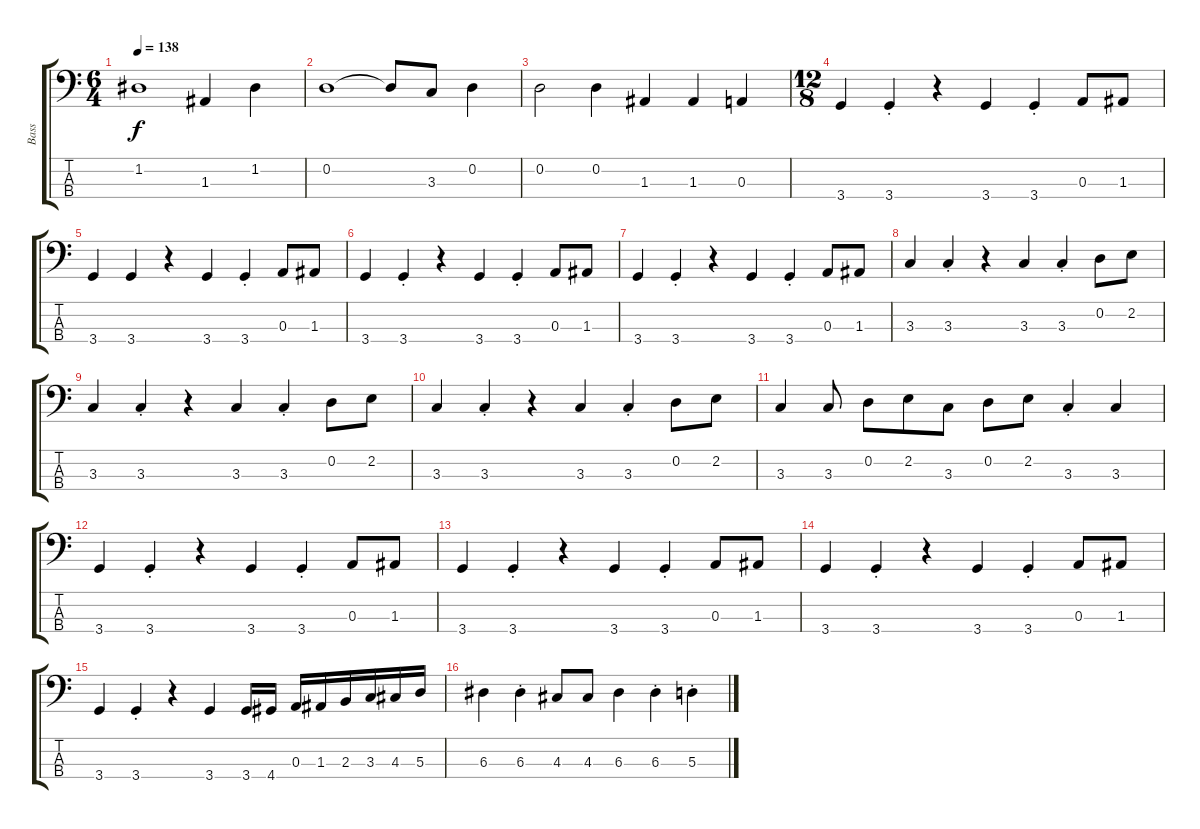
\track ("Bass" "Bass") {instrument electricbassfinger}
\staff {score tabs}
\tuning (G2 D2 A1 E1) {hide}
\ts (6 4)
\tempo 138
\clef f4
\ks c
1.2.1{dy f} 1.3.4 1.2.4 |
0.2.1 0.2{t}.8 3.3.8 0.2.4 |
0.2.2 0.2.4 1.3.4 1.3.4 0.3.4 |
\ts (12 8)
3.4.4 3.4{st}.4 r.4 3.4.4 3.4{st}.4 0.3.8 1.3.8 |
3.4.4 3.4.4 r.4 3.4.4 3.4{st}.4 0.3.8 1.3.8 |
3.4.4 3.4{st}.4 r.4 3.4.4 3.4{st}.4 0.3.8 1.3.8 |
3.4.4 3.4{st}.4 r.4 3.4.4 3.4{st}.4 0.3.8 1.3.8 |
3.3.4 3.3{st}.4 r.4 3.3.4 3.3{st}.4 0.2.8 2.2.8 |
3.3.4 3.3{st}.4 r.4 3.3.4 3.3{st}.4 0.2.8 2.2.8 |
3.3.4 3.3{st}.4 r.4 3.3.4 3.3{st}.4 0.2.8 2.2.8 |
3.3.4 3.3.8 0.2.8 2.2.8 3.3.8 0.2.8 2.2.8 3.3{st}.4 3.3.4 |
3.4.4 3.4{st}.4 r.4 3.4.4 3.4{st}.4 0.3.8 1.3.8 |
3.4.4 3.4{st}.4 r.4 3.4.4 3.4{st}.4 0.3.8 1.3.8 |
3.4.4 3.4{st}.4 r.4 3.4.4 3.4{st}.4 0.3.8 1.3.8 |
3.4.4 3.4{st}.4 r.4 3.4.4 3.4.16 4.4.16 0.3.16 1.3.16 2.3.16 3.3.16 4.3.16 5.3.16 |
6.3.4 6.3{st}.4 4.3.8 4.3.8 6.3.4 6.3{st}.4 5.3{st}.4
